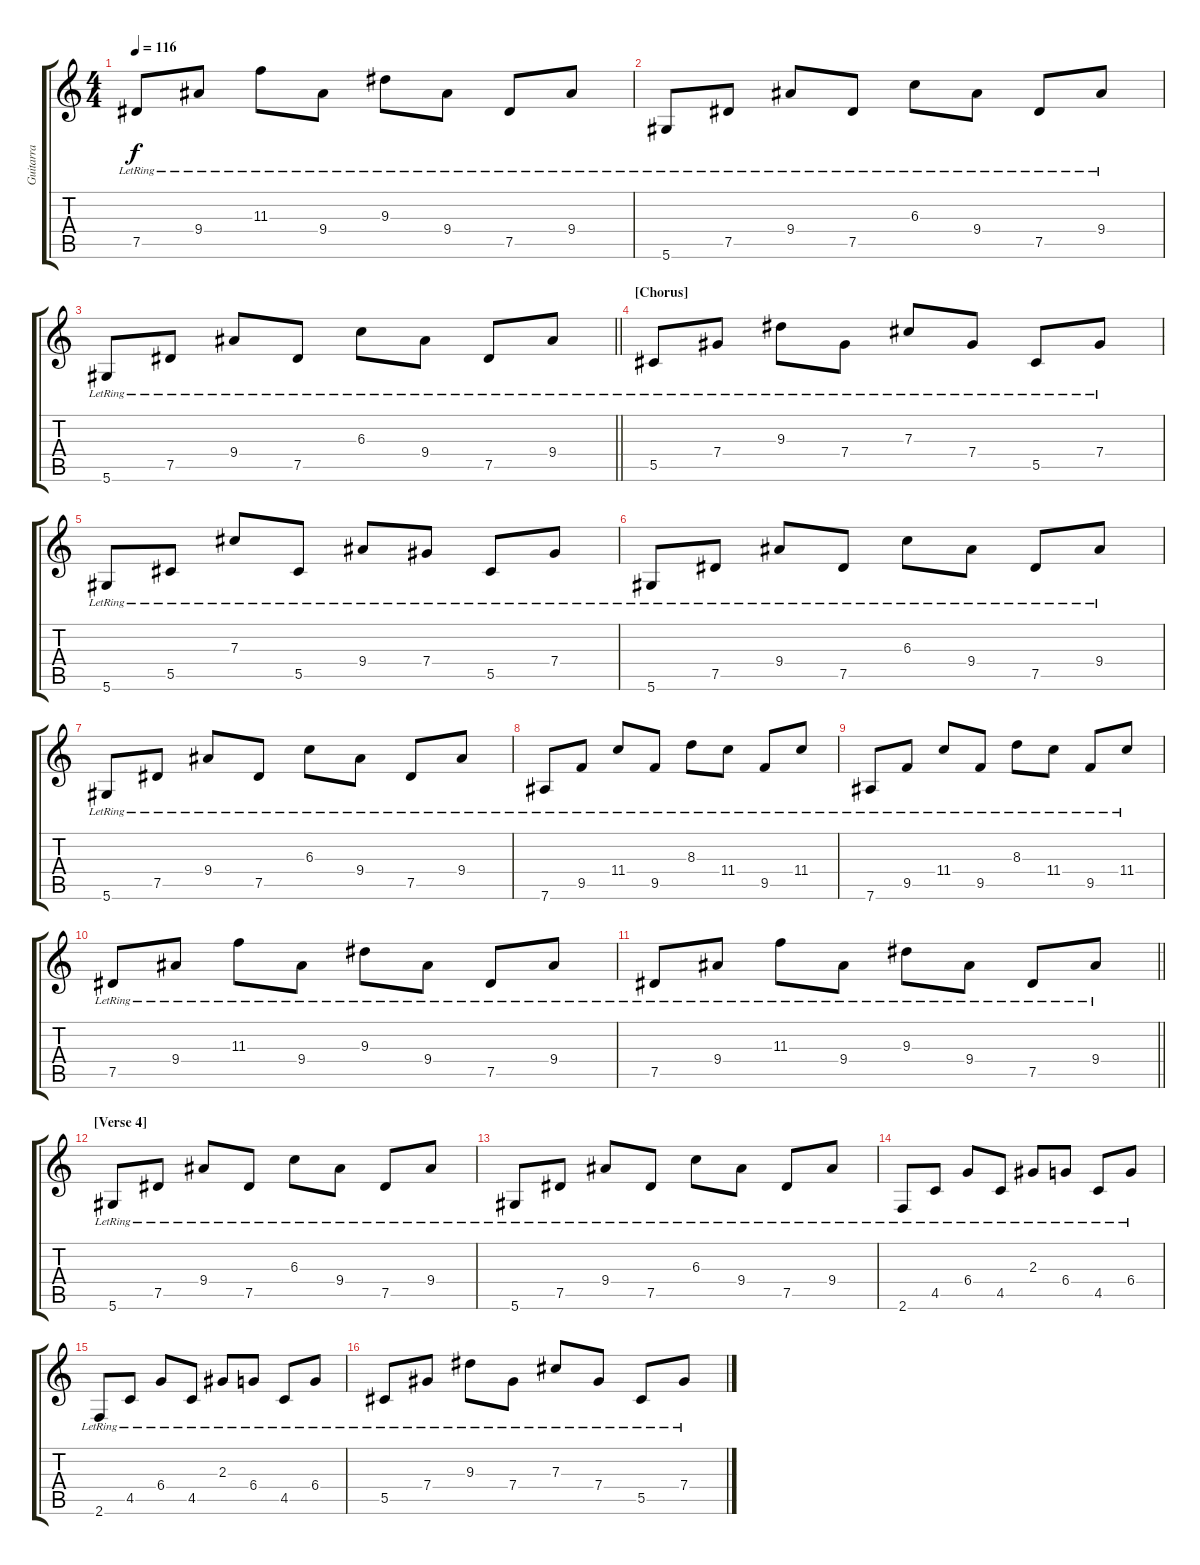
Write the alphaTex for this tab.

\track ("Guitarra" "Guitarra") {instrument electricguitarjazz}
\staff {score tabs}
\tuning (Eb4 Bb3 Gb3 Db3 Ab2 Eb2) {hide}
\ts (4 4)
\tempo 116
\clef g2
\ks c
7.5{lr}.8{dy f} 9.4{lr}.8 11.3{lr}.8 9.4{lr}.8 9.3{lr}.8 9.4{lr}.8 7.5{lr}.8 9.4{lr}.8 |
5.6{lr}.8 7.5{lr}.8 9.4{lr}.8 7.5{lr}.8 6.3{lr}.8 9.4{lr}.8 7.5{lr}.8 9.4{lr}.8 |
\barLineRight lightlight
5.6{lr}.8 7.5{lr}.8 9.4{lr}.8 7.5{lr}.8 6.3{lr}.8 9.4{lr}.8 7.5{lr}.8 9.4{lr}.8 |
\section ("" "[Chorus]")
5.5{lr}.8 7.4{lr}.8 9.3{lr}.8 7.4{lr}.8 7.3{lr}.8 7.4{lr}.8 5.5{lr}.8 7.4{lr}.8 |
5.6{lr}.8 5.5{lr}.8 7.3{lr}.8 5.5{lr}.8 9.4{lr}.8 7.4{lr}.8 5.5{lr}.8 7.4{lr}.8 |
5.6{lr}.8 7.5{lr}.8 9.4{lr}.8 7.5{lr}.8 6.3{lr}.8 9.4{lr}.8 7.5{lr}.8 9.4{lr}.8 |
5.6{lr}.8 7.5{lr}.8 9.4{lr}.8 7.5{lr}.8 6.3{lr}.8 9.4{lr}.8 7.5{lr}.8 9.4{lr}.8 |
7.6{lr}.8 9.5{lr}.8 11.4{lr}.8 9.5{lr}.8 8.3{lr}.8 11.4{lr}.8 9.5{lr}.8 11.4{lr}.8 |
7.6{lr}.8 9.5{lr}.8 11.4{lr}.8 9.5{lr}.8 8.3{lr}.8 11.4{lr}.8 9.5{lr}.8 11.4{lr}.8 |
7.5{lr}.8 9.4{lr}.8 11.3{lr}.8 9.4{lr}.8 9.3{lr}.8 9.4{lr}.8 7.5{lr}.8 9.4{lr}.8 |
\barLineRight lightlight
7.5{lr}.8 9.4{lr}.8 11.3{lr}.8 9.4{lr}.8 9.3{lr}.8 9.4{lr}.8 7.5{lr}.8 9.4{lr}.8 |
\section ("" "[Verse 4]")
5.6{lr}.8 7.5{lr}.8 9.4{lr}.8 7.5{lr}.8 6.3{lr}.8 9.4{lr}.8 7.5{lr}.8 9.4{lr}.8 |
5.6{lr}.8 7.5{lr}.8 9.4{lr}.8 7.5{lr}.8 6.3{lr}.8 9.4{lr}.8 7.5{lr}.8 9.4{lr}.8 |
2.6{lr}.8 4.5{lr}.8 6.4{lr}.8 4.5{lr}.8 2.3{lr}.8 6.4{lr}.8 4.5{lr}.8 6.4{lr}.8 |
2.6{lr}.8 4.5{lr}.8 6.4{lr}.8 4.5{lr}.8 2.3{lr}.8 6.4{lr}.8 4.5{lr}.8 6.4{lr}.8 |
5.5{lr}.8 7.4{lr}.8 9.3{lr}.8 7.4{lr}.8 7.3{lr}.8 7.4{lr}.8 5.5{lr}.8 7.4{lr}.8
